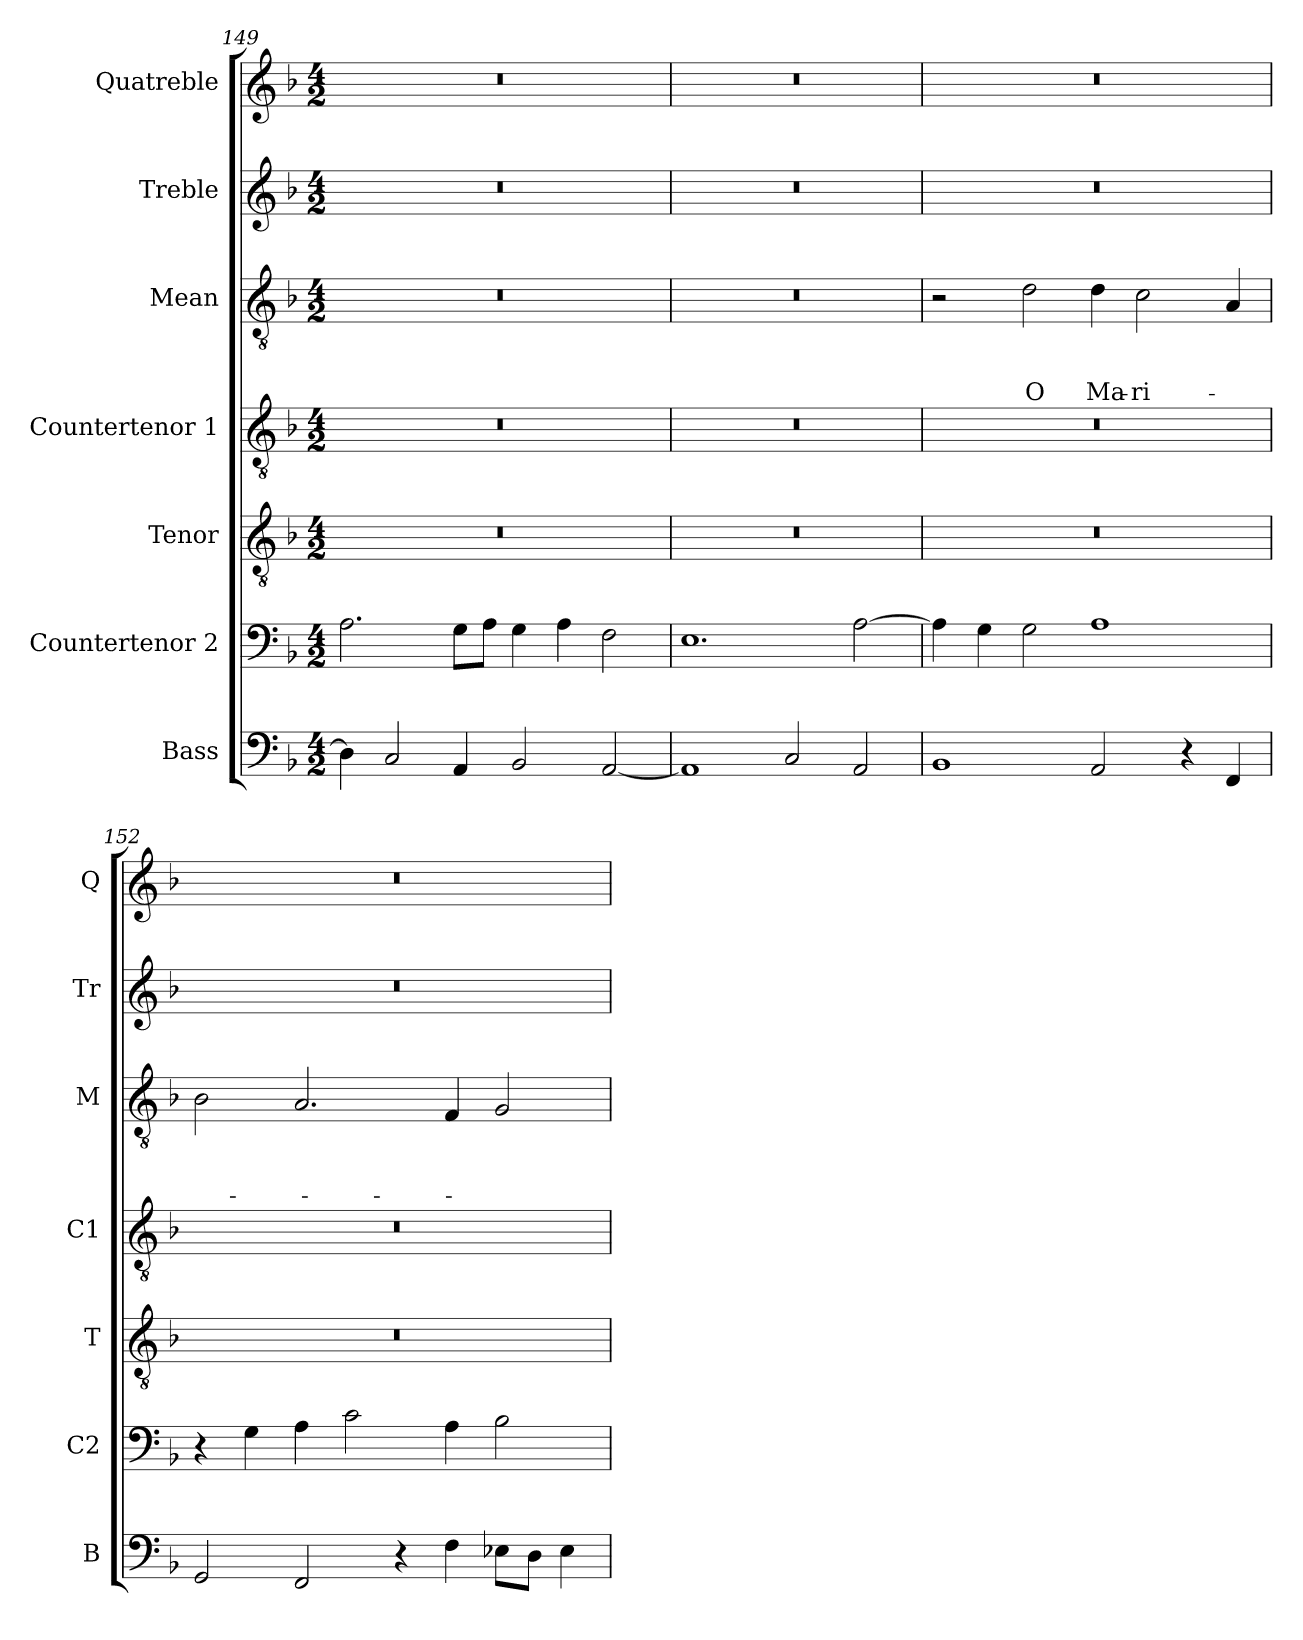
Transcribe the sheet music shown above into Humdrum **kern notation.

**kern	**kern	**kern	**kern	**kern	**text	**text	**text	**kern	**kern
*part7	*part6	*part5	*part4	*part3	*part3	*part3	*part3	*part2	*part1
*staff7	*staff6	*staff5	*staff4	*staff3	*staff3	*staff3	*staff3	*staff2	*staff1
*I"Bass	*I"Countertenor 2	*I"Tenor	*I"Countertenor 1	*I"Mean	*	*	*	*I"Treble	*I"Quatreble
*I'B	*I'C2	*I'T	*I'C1	*I'M	*	*	*	*I'Tr	*I'Q
*clefF4	*clefF4	*clefGv2	*clefGv2	*clefGv2	*	*	*	*clefG2	*clefG2
*k[b-]	*k[b-]	*k[b-]	*k[b-]	*k[b-]	*	*	*	*k[b-]	*k[b-]
*d:	*d:	*d:	*d:	*d:	*	*	*	*d:	*d:
*M4/2	*M4/2	*M4/2	*M4/2	*M4/2	*	*	*	*M4/2	*M4/2
=149	=149	=149	=149	=149	=149	=149	=149	=149	=149
4D\]	2.A\	0r	0r	0r	.	.	.	0r	0r
2C/	.	.	.	.	.	.	.	.	.
4AA/	8G\L	.	.	.	.	.	.	.	.
.	8A\J	.	.	.	.	.	.	.	.
2BB-/	4G\	.	.	.	.	.	.	.	.
.	4A\	.	.	.	.	.	.	.	.
[2AA/	2F\	.	.	.	.	.	.	.	.
=150	=150	=150	=150	=150	=150	=150	=150	=150	=150
1AA]	1.E	0r	0r	0r	.	.	.	0r	0r
2C/	.	.	.	.	.	.	.	.	.
2AA/	[2A\	.	.	.	.	.	.	.	.
=151	=151	=151	=151	=151	=151	=151	=151	=151	=151
1BB-	4A\]	0r	0r	2r	.	.	.	0r	0r
.	4G\	.	.	.	.	.	.	.	.
.	2G\	.	.	2d\	.	.	O	.	.
2AA/	1A	.	.	4d\	.	.	Ma-	.	.
.	.	.	.	2c\	.	.	-ri-	.	.
4r	.	.	.	.	.	.	.	.	.
4FF/	.	.	.	4A/	.	.	.	.	.
=152	=152	=152	=152	=152	=152	=152	=152	=152	=152
2GG/	4r	0r	0r	2B-\	.	.	.	0r	0r
.	4G\	.	.	.	.	.	.	.	.
2FF/	4A\	.	.	2.A/	.	.	.	.	.
.	2c\	.	.	.	.	.	.	.	.
4r	.	.	.	.	.	.	.	.	.
4F\	4A\	.	.	4F/	.	.	.	.	.
8E-X\L	2B-\	.	.	2G/	.	.	.	.	.
8D\J	.	.	.	.	.	.	.	.	.
4E-\	.	.	.	.	.	.	.	.	.
=	=	=	=	=	=	=	=	=	=
*-	*-	*-	*-	*-	*-	*-	*-	*-	*-
